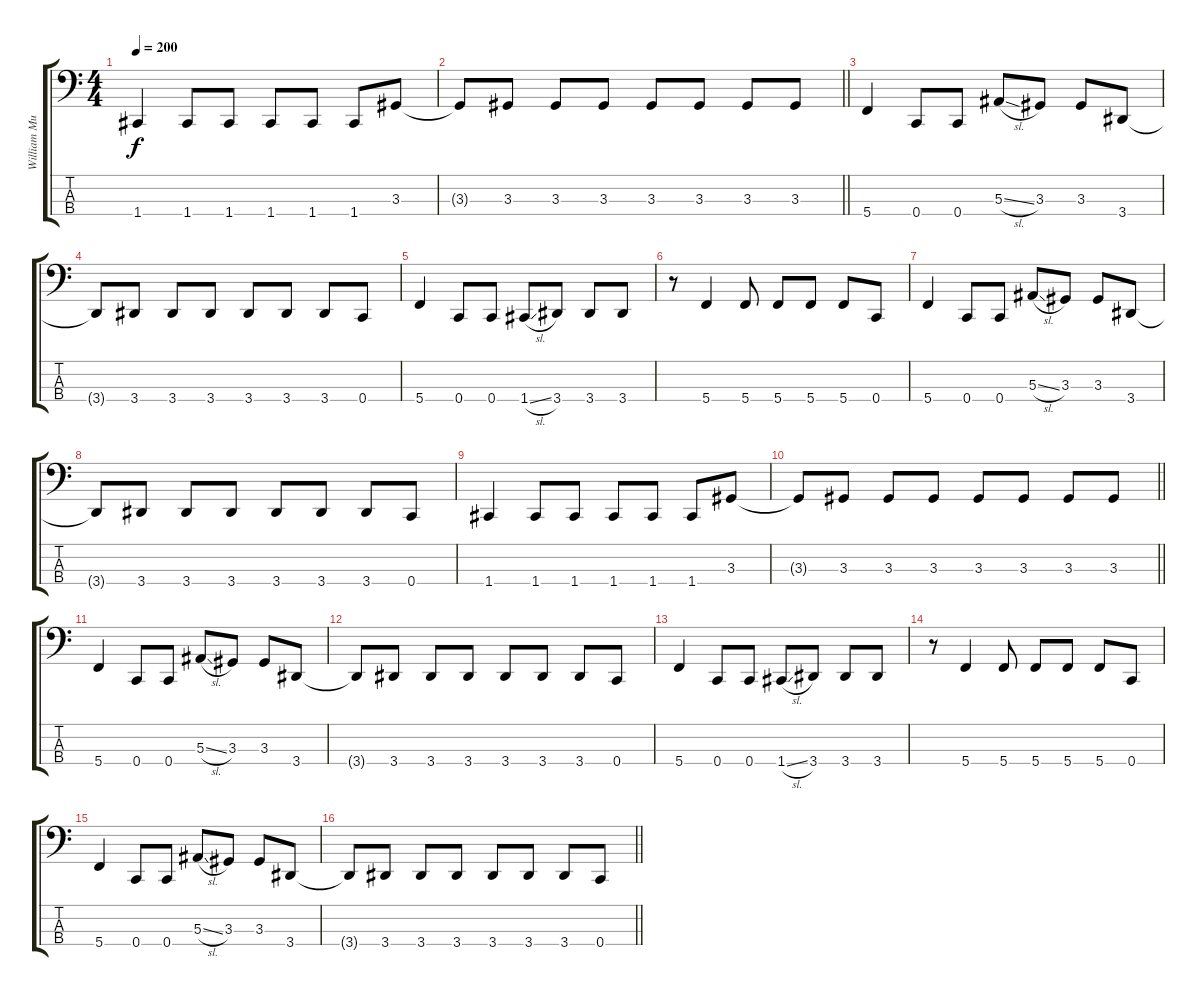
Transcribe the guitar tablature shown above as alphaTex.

\track ("William Murderface (Bass)" "William Mu") {instrument electricbasspick}
\staff {score tabs}
\tuning (Eb2 Bb1 F1 C1) {hide}
\ts (4 4)
\tempo 200
\clef f4
\ks c
1.4.4{dy f} 1.4.8 1.4.8 1.4.8 1.4.8 1.4.8 3.3.8 |
\barLineRight lightlight
3.3{t}.8 3.3.8 3.3.8 3.3.8 3.3.8 3.3.8 3.3.8 3.3.8 |
5.4.4 0.4.8 0.4.8 5.3{sl}.8 3.3.8 3.3.8 3.4.8 |
3.4{t}.8 3.4.8 3.4.8 3.4.8 3.4.8 3.4.8 3.4.8 0.4.8 |
5.4.4 0.4.8 0.4.8 1.4{sl}.8 3.4.8 3.4.8 3.4.8 |
r.8 5.4.4 5.4.8 5.4.8 5.4.8 5.4.8 0.4.8 |
5.4.4 0.4.8 0.4.8 5.3{sl}.8 3.3.8 3.3.8 3.4.8 |
3.4{t}.8 3.4.8 3.4.8 3.4.8 3.4.8 3.4.8 3.4.8 0.4.8 |
1.4.4 1.4.8 1.4.8 1.4.8 1.4.8 1.4.8 3.3.8 |
\barLineRight lightlight
3.3{t}.8 3.3.8 3.3.8 3.3.8 3.3.8 3.3.8 3.3.8 3.3.8 |
5.4.4 0.4.8 0.4.8 5.3{sl}.8 3.3.8 3.3.8 3.4.8 |
3.4{t}.8 3.4.8 3.4.8 3.4.8 3.4.8 3.4.8 3.4.8 0.4.8 |
5.4.4 0.4.8 0.4.8 1.4{sl}.8 3.4.8 3.4.8 3.4.8 |
r.8 5.4.4 5.4.8 5.4.8 5.4.8 5.4.8 0.4.8 |
5.4.4 0.4.8 0.4.8 5.3{sl}.8 3.3.8 3.3.8 3.4.8 |
\barLineRight lightlight
3.4{t}.8 3.4.8 3.4.8 3.4.8 3.4.8 3.4.8 3.4.8 0.4.8
